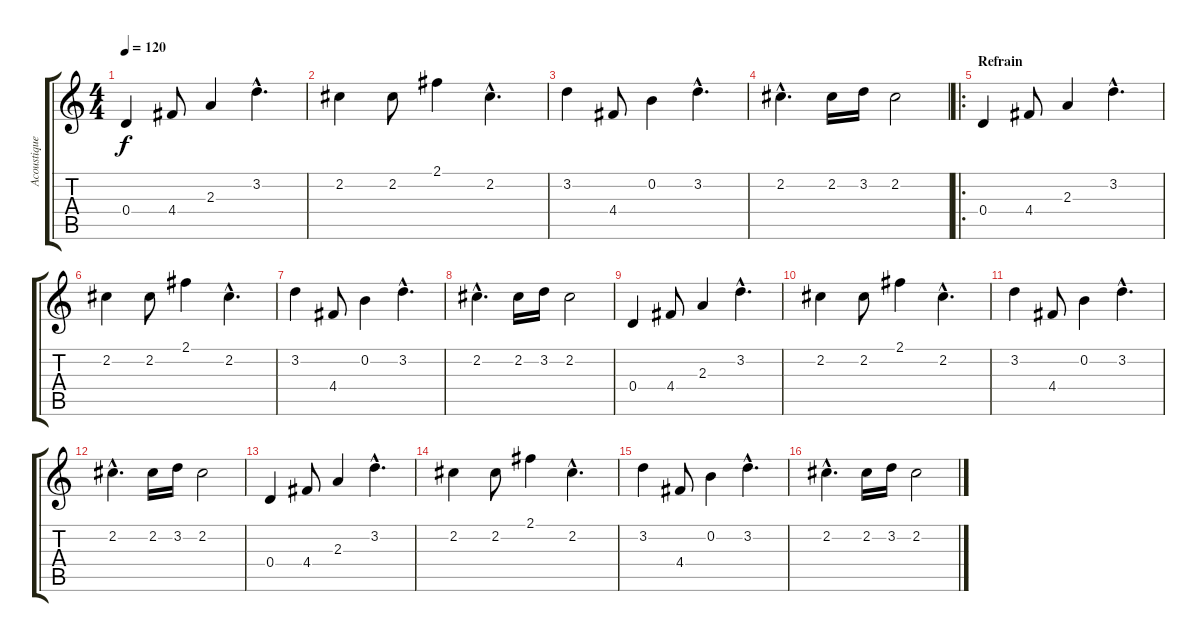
\track ("Acoustique" "Acoustique") {instrument electricguitarjazz}
\staff {score tabs}
\tuning (E4 B3 G3 D3 A2 E2) {hide}
\ts (4 4)
\tempo 120
\clef g2
\ks c
0.4.4{dy f} 4.4.8 2.3.4 3.2{hac}.4{d} |
2.2.4 2.2.8 2.1.4 2.2{hac}.4{d} |
3.2.4 4.4.8 0.2.4 3.2{hac}.4{d} |
2.2{hac}.4{d} 2.2.16 3.2.16 2.2.2 |
\ro
\section ("" "Refrain")
0.4.4 4.4.8 2.3.4 3.2{hac}.4{d} |
2.2.4 2.2.8 2.1.4 2.2{hac}.4{d} |
3.2.4 4.4.8 0.2.4 3.2{hac}.4{d} |
2.2{hac}.4{d} 2.2.16 3.2.16 2.2.2 |
0.4.4 4.4.8 2.3.4 3.2{hac}.4{d} |
2.2.4 2.2.8 2.1.4 2.2{hac}.4{d} |
3.2.4 4.4.8 0.2.4 3.2{hac}.4{d} |
2.2{hac}.4{d} 2.2.16 3.2.16 2.2.2 |
0.4.4 4.4.8 2.3.4 3.2{hac}.4{d} |
2.2.4 2.2.8 2.1.4 2.2{hac}.4{d} |
3.2.4 4.4.8 0.2.4 3.2{hac}.4{d} |
2.2{hac}.4{d} 2.2.16 3.2.16 2.2.2
